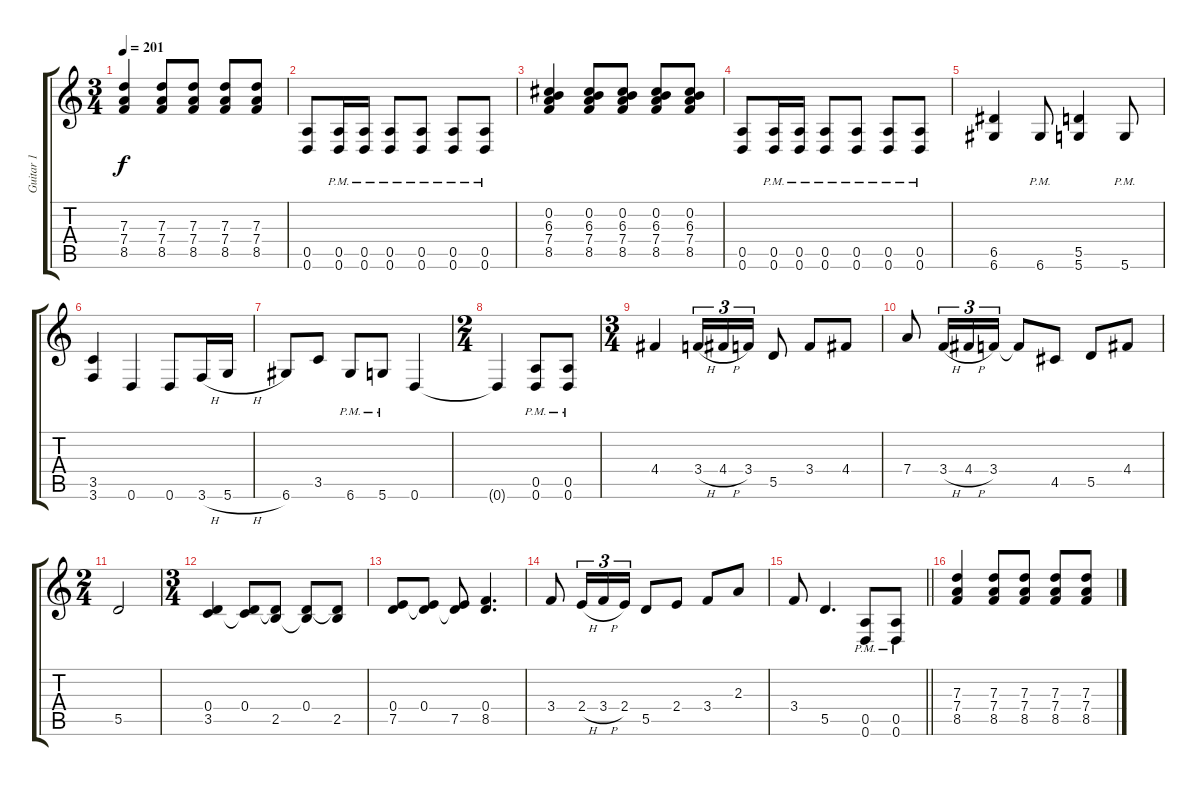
\track ("Guitar 1" "Guitar 1") {instrument distortionguitar}
\staff {score tabs}
\tuning (E4 B3 G3 D3 A2 D2) {hide}
\ts (3 4)
\tempo 201
\clef g2
\ks c
(7.3 7.4 8.5).4{dy f} (7.3 7.4 8.5).8 (7.3 7.4 8.5).8 (7.3 7.4 8.5).8 (7.3 7.4 8.5).8 |
(0.5 0.6).8 (0.5{pm} 0.6{pm}).16 (0.5{pm} 0.6{pm}).16 (0.5{pm} 0.6{pm}).8 (0.5{pm} 0.6{pm}).8 (0.5{pm} 0.6{pm}).8 (0.5{pm} 0.6{pm}).8 |
(0.2 6.3 7.4 8.5).4 (0.2 6.3 7.4 8.5).8 (0.2 6.3 7.4 8.5).8 (0.2 6.3 7.4 8.5).8 (0.2 6.3 7.4 8.5).8 |
(0.5 0.6).8 (0.5{pm} 0.6{pm}).16 (0.5{pm} 0.6{pm}).16 (0.5{pm} 0.6{pm}).8 (0.5{pm} 0.6{pm}).8 (0.5{pm} 0.6{pm}).8 (0.5{pm} 0.6{pm}).8 |
(6.5 6.6).4 6.6{pm}.8 (5.5 5.6).4 5.6{pm}.8 |
(3.5 3.6).4 0.6.4 0.6.8 3.6{h}.16 5.6{h}.16 |
6.6.8 3.5.8 6.6{pm}.8 5.6{pm}.8 0.6.4 |
\ts (2 4)
0.6{t}.4 (0.5{pm} 0.6{pm}).8 (0.5{pm} 0.6{pm}).8 |
\ts (3 4)
4.4.4 3.4{h}.16{tu (3 2)} 4.4{h}.16{tu (3 2)} 3.4.16{tu (3 2)} 5.5.8 3.4.8 4.4.8 |
7.4.8 3.4{h}.16{tu (3 2)} 4.4{h}.16{tu (3 2)} 3.4.16{tu (3 2)} 3.4{t}.8 4.5.8 5.5.8 4.4.8 |
\ts (2 4)
5.5.2 |
\ts (3 4)
(0.4 3.5).4 (0.4 3.5{t}).8 (0.4{t} 2.5).8 (0.4 2.5{t}).8 (0.4{t} 2.5).8 |
(0.4 7.5).8 (0.4 7.5{t}).8 (0.4{t} 7.5).8 (0.4 8.5).4{d} |
3.4.8 2.4{h}.16{tu (3 2)} 3.4{h}.16{tu (3 2)} 2.4.16{tu (3 2)} 5.5.8 2.4.8 3.4.8 2.3.8 |
\barLineRight lightlight
3.4.8 5.5.4{d} (0.5{pm} 0.6{pm}).8 (0.5{pm} 0.6{pm}).8 |
(7.3 7.4 8.5).4 (7.3 7.4 8.5).8 (7.3 7.4 8.5).8 (7.3 7.4 8.5).8 (7.3 7.4 8.5).8
